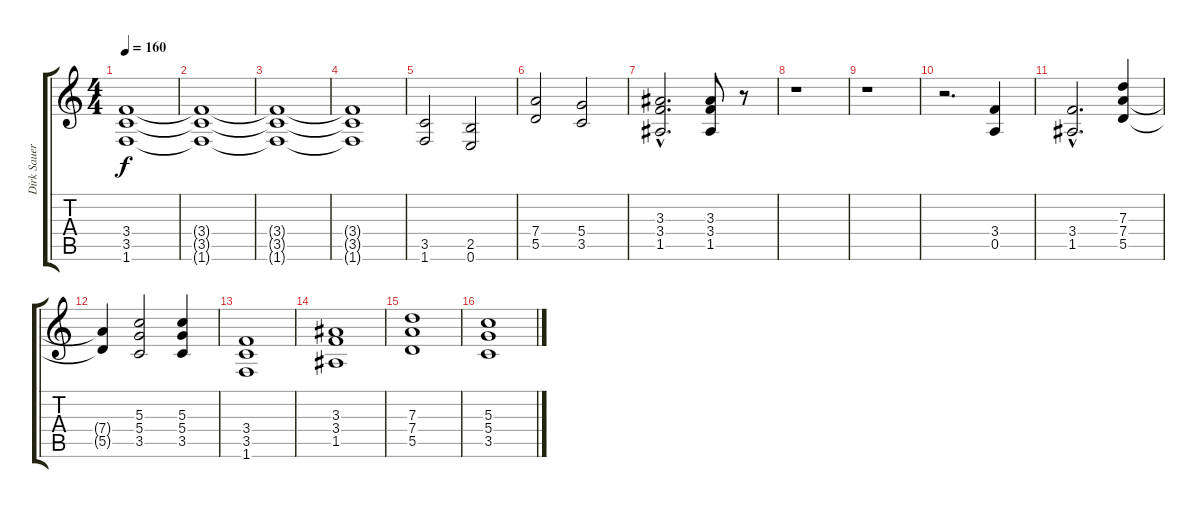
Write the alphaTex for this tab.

\track ("Dirk Sauer" "Dirk Sauer") {instrument distortionguitar}
\staff {score tabs}
\tuning (E4 B3 G3 D3 A2 E2) {hide}
\ts (4 4)
\tempo 160
\clef g2
\ks c
(3.4 3.5 1.6).1{dy f} |
(3.4{t} 3.5{t} 1.6{t}).1 |
(3.4{t} 3.5{t} 1.6{t}).1 |
(3.4{t} 3.5{t} 1.6{t}).1 |
(3.5 1.6).2 (2.5 0.6).2 |
(7.4 5.5).2 (5.4 3.5).2 |
(3.3{hac} 3.4{hac} 1.5{hac}).2{d} (3.3 3.4 1.5).8 r.8 |
r.1 |
r.1 |
r.2{d} (3.4 0.5).4 |
(3.4{hac} 1.5{hac}).2{d} (7.3 7.4 5.5).4 |
(7.4{t} 5.5{t}).4 (5.3 5.4 3.5).2 (5.3 5.4 3.5).4 |
(3.4 3.5 1.6).1 |
(3.3 3.4 1.5).1 |
(7.3 7.4 5.5).1 |
(5.3 5.4 3.5).1
